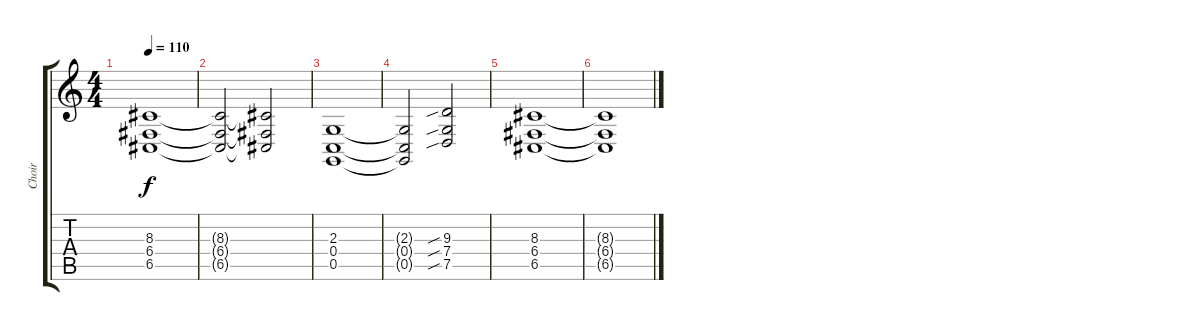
\track ("Choir" "Choir") {instrument pad4choir}
\staff {score tabs}
\tuning (D4 A3 F3 C3 G2 D2) {hide}
\ts (4 4)
\tempo 110
\clef g2
\ks c
(8.3 6.4 6.5).1{dy f} |
(8.3{t} 6.4{t} 6.5{t}).2 (8.3{t} 6.4{t} 6.5{t}).2{volume 3} |
(2.3 0.4 0.5).1{volume 6} |
(2.3{t} 0.4{t} 0.5{t}).2{volume 5} (9.3{sib} 7.4{sib} 7.5{sib}).2{volume 3} |
(8.3 6.4 6.5).1{volume 2} |
(8.3{t} 6.4{t} 6.5{t}).1{volume 0}
